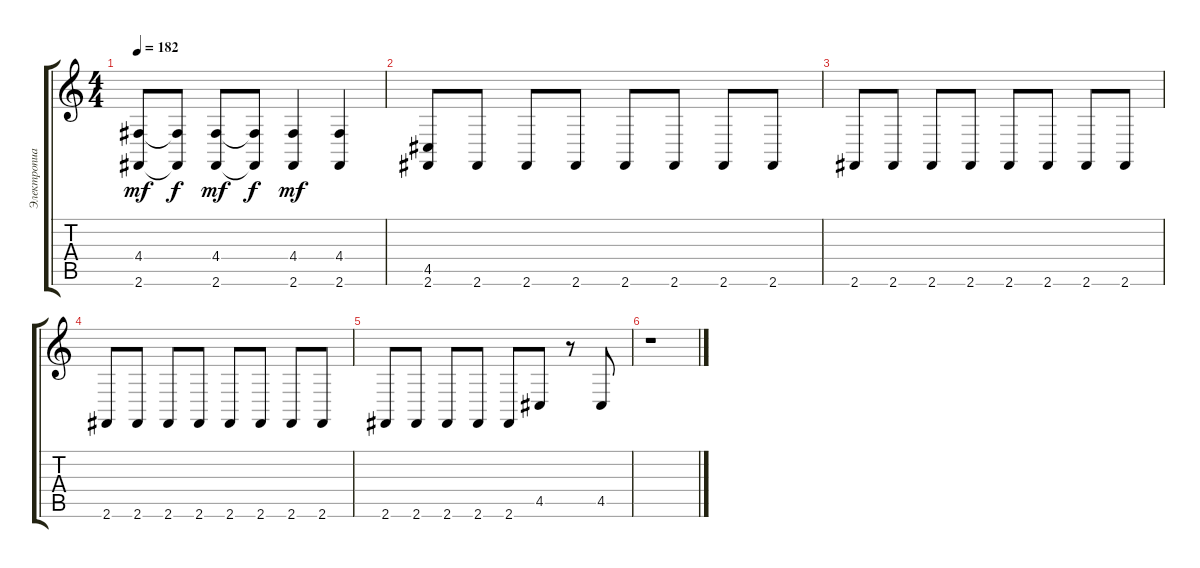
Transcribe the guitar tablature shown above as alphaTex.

\track ("Электропиано" "Электропиа") {instrument celesta}
\staff {score tabs}
\tuning (E4 B3 G3 D3 A2 E2) {hide}
\ts (4 4)
\tempo 182
\clef g2
\ks c
(4.4 2.6).8{dy mf} (4.4{t} 2.6{t}).8{dy f} (4.4 2.6).8{dy mf} (4.4{t} 2.6{t}).8{dy f} (4.4 2.6).4{dy mf} (4.4 2.6).4 |
(4.5 2.6).8 2.6.8 2.6.8 2.6.8 2.6.8 2.6.8 2.6.8 2.6.8 |
2.6.8 2.6.8 2.6.8 2.6.8 2.6.8 2.6.8 2.6.8 2.6.8 |
2.6.8 2.6.8 2.6.8 2.6.8 2.6.8 2.6.8 2.6.8 2.6.8 |
2.6.8 2.6.8 2.6.8 2.6.8 2.6.8 4.5.8 r.8 4.5.8 |
r.1
